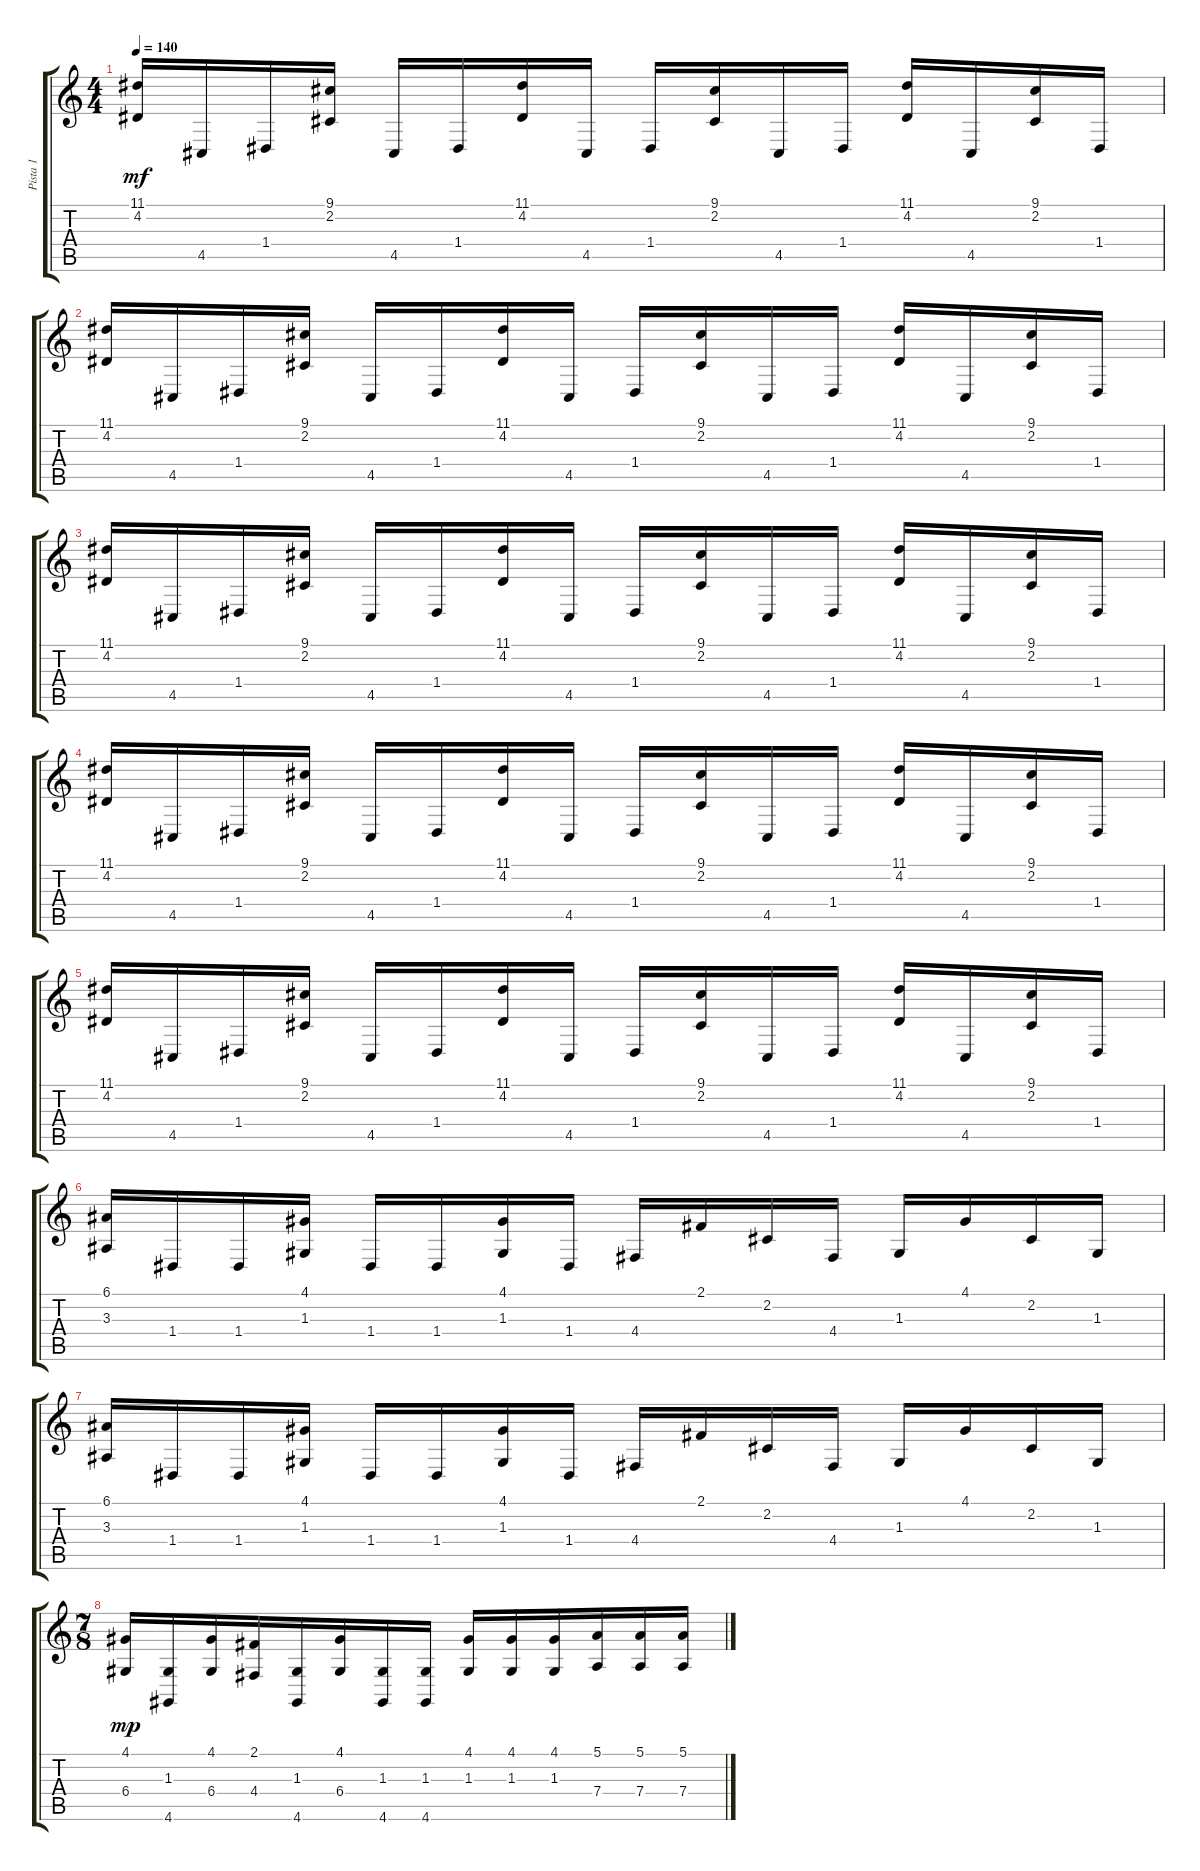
\track ("Pista 1" "Pista 1") {instrument lead2sawtooth}
\staff {score tabs}
\tuning (E4 B3 G3 D3 A2 E2) {hide}
\ts (4 4)
\tempo 140
\clef g2
\ks c
(11.1 4.2).16{dy mf} 4.5.16 1.4.16 (9.1 2.2).16 4.5.16 1.4.16 (11.1 4.2).16 4.5.16 1.4.16 (9.1 2.2).16 4.5.16 1.4.16 (11.1 4.2).16 4.5.16 (9.1 2.2).16 1.4.16 |
(11.1 4.2).16 4.5.16 1.4.16 (9.1 2.2).16 4.5.16 1.4.16 (11.1 4.2).16 4.5.16 1.4.16 (9.1 2.2).16 4.5.16 1.4.16 (11.1 4.2).16 4.5.16 (9.1 2.2).16 1.4.16 |
(11.1 4.2).16 4.5.16 1.4.16 (9.1 2.2).16 4.5.16 1.4.16 (11.1 4.2).16 4.5.16 1.4.16 (9.1 2.2).16 4.5.16 1.4.16 (11.1 4.2).16 4.5.16 (9.1 2.2).16 1.4.16 |
(11.1 4.2).16 4.5.16 1.4.16 (9.1 2.2).16 4.5.16 1.4.16 (11.1 4.2).16 4.5.16 1.4.16 (9.1 2.2).16 4.5.16 1.4.16 (11.1 4.2).16 4.5.16 (9.1 2.2).16 1.4.16 |
(11.1 4.2).16 4.5.16 1.4.16 (9.1 2.2).16 4.5.16 1.4.16 (11.1 4.2).16 4.5.16 1.4.16 (9.1 2.2).16 4.5.16 1.4.16 (11.1 4.2).16 4.5.16 (9.1 2.2).16 1.4.16 |
(6.1 3.3).16 1.4.16 1.4.16 (4.1 1.3).16 1.4.16 1.4.16 (4.1 1.3).16 1.4.16 4.4.16 2.1.16 2.2.16 4.4.16 1.3.16 4.1.16 2.2.16 1.3.16 |
(6.1 3.3).16 1.4.16 1.4.16 (4.1 1.3).16 1.4.16 1.4.16 (4.1 1.3).16 1.4.16 4.4.16 2.1.16 2.2.16 4.4.16 1.3.16 4.1.16 2.2.16 1.3.16 |
\ts (7 8)
(4.1 6.4).16{dy mp} (1.3 4.6).16 (4.1 6.4).16 (2.1 4.4).16 (1.3 4.6).16 (4.1 6.4).16 (1.3 4.6).16 (1.3 4.6).16 (4.1 1.3).16 (4.1 1.3).16 (4.1 1.3).16 (5.1 7.4).16 (5.1 7.4).16 (5.1 7.4).16
